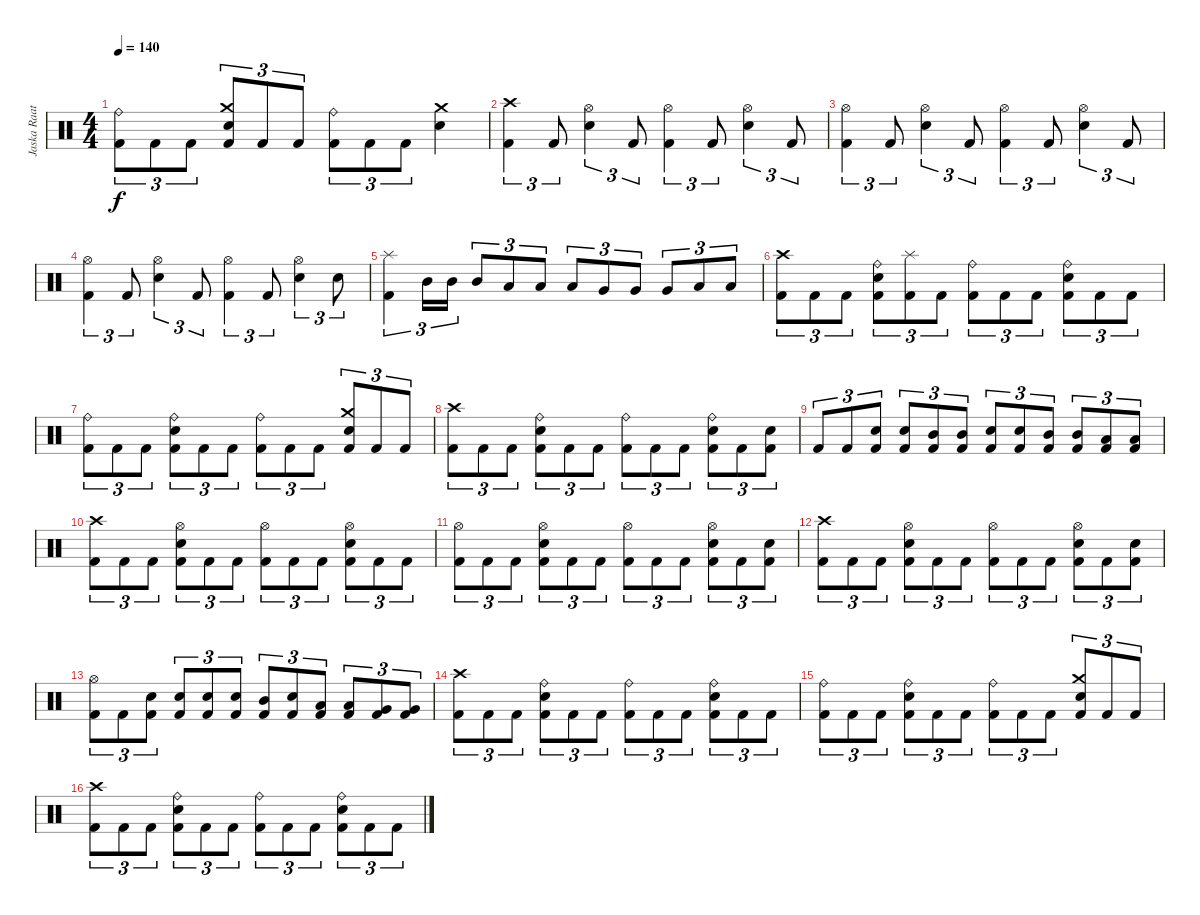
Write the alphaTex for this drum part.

\track ("Jaska Raatikainen" "Jaska Raat") {instrument percussion}
\staff {score}
\articulation defaults
\ts (4 4)
\tempo 140
\clef neutral
\ks c
("Ride (bell)" "Kick (hit) 2").8{tu (3 2) dy f} "Kick (hit) 2".8{tu (3 2)} "Kick (hit) 2".8{tu (3 2)} ("Crash medium (hit)" "Electric Snare (hit)" "Kick (hit) 2").8{tu (3 2)} "Kick (hit) 2".8{tu (3 2)} "Kick (hit) 2".8{tu (3 2)} ("Ride (bell)" "Kick (hit) 2").8{tu (3 2)} "Kick (hit) 2".8{tu (3 2)} "Kick (hit) 2".8{tu (3 2)} ("Crash medium (hit)" "Electric Snare (hit)").4 |
("Crash high (hit)" "Kick (hit) 2").4{tu (3 2)} "Kick (hit) 2".8{tu (3 2)} ("Hi-Hat (open)" "Electric Snare (hit)").4{tu (3 2)} "Kick (hit) 2".8{tu (3 2)} ("Hi-Hat (open)" "Kick (hit) 2").4{tu (3 2)} "Kick (hit) 2".8{tu (3 2)} ("Hi-Hat (open)" "Electric Snare (hit)").4{tu (3 2)} "Kick (hit) 2".8{tu (3 2)} |
("Hi-Hat (open)" "Kick (hit) 2").4{tu (3 2)} "Kick (hit) 2".8{tu (3 2)} ("Hi-Hat (open)" "Electric Snare (hit)").4{tu (3 2)} "Kick (hit) 2".8{tu (3 2)} ("Hi-Hat (open)" "Kick (hit) 2").4{tu (3 2)} "Kick (hit) 2".8{tu (3 2)} ("Hi-Hat (open)" "Electric Snare (hit)").4{tu (3 2)} "Kick (hit) 2".8{tu (3 2)} |
("Hi-Hat (open)" "Kick (hit) 2").4{tu (3 2)} "Kick (hit) 2".8{tu (3 2)} ("Hi-Hat (open)" "Electric Snare (hit)").4{tu (3 2)} "Kick (hit) 2".8{tu (3 2)} ("Hi-Hat (open)" "Kick (hit) 2").4{tu (3 2)} "Kick (hit) 2".8{tu (3 2)} ("Hi-Hat (open)" "Electric Snare (hit)").4{tu (3 2)} "Electric Snare (hit)".8{tu (3 2)} |
("Splash (hit)" "Kick (hit) 2").4{tu (3 2)} "Mid Tom (hit)".16{tu (3 2)} "Mid Tom (hit)".16{tu (3 2)} "Mid Tom (hit)".8{tu (3 2)} "Low Tom (hit)".8{tu (3 2)} "Low Tom (hit)".8{tu (3 2)} "Low Tom (hit)".8{tu (3 2)} "Very Low Tom (hit)".8{tu (3 2)} "Very Low Tom (hit)".8{tu (3 2)} "Very Low Tom (hit)".8{tu (3 2)} "Low Floor Tom (hit)".8{tu (3 2)} "Low Floor Tom (hit)".8{tu (3 2)} |
("Crash high (hit)" "Kick (hit) 2").8{tu (3 2)} "Kick (hit) 2".8{tu (3 2)} "Kick (hit) 2".8{tu (3 2)} ("Ride (bell)" "Electric Snare (hit)" "Kick (hit) 2").8{tu (3 2)} ("Splash (hit)" "Kick (hit) 2").8{tu (3 2)} "Kick (hit) 2".8{tu (3 2)} ("Ride (bell)" "Kick (hit) 2").8{tu (3 2)} "Kick (hit) 2".8{tu (3 2)} "Kick (hit) 2".8{tu (3 2)} ("Ride (bell)" "Electric Snare (hit)" "Kick (hit) 2").8{tu (3 2)} "Kick (hit) 2".8{tu (3 2)} "Kick (hit) 2".8{tu (3 2)} |
("Ride (bell)" "Kick (hit) 2").8{tu (3 2)} "Kick (hit) 2".8{tu (3 2)} "Kick (hit) 2".8{tu (3 2)} ("Ride (bell)" "Electric Snare (hit)" "Kick (hit) 2").8{tu (3 2)} "Kick (hit) 2".8{tu (3 2)} "Kick (hit) 2".8{tu (3 2)} ("Ride (bell)" "Kick (hit) 2").8{tu (3 2)} "Kick (hit) 2".8{tu (3 2)} "Kick (hit) 2".8{tu (3 2)} ("Crash medium (hit)" "Electric Snare (hit)" "Kick (hit) 2").8{tu (3 2)} "Kick (hit) 2".8{tu (3 2)} "Kick (hit) 2".8{tu (3 2)} |
("Crash high (hit)" "Kick (hit) 2").8{tu (3 2)} "Kick (hit) 2".8{tu (3 2)} "Kick (hit) 2".8{tu (3 2)} ("Ride (bell)" "Electric Snare (hit)" "Kick (hit) 2").8{tu (3 2)} "Kick (hit) 2".8{tu (3 2)} "Kick (hit) 2".8{tu (3 2)} ("Ride (bell)" "Kick (hit) 2").8{tu (3 2)} "Kick (hit) 2".8{tu (3 2)} "Kick (hit) 2".8{tu (3 2)} ("Ride (bell)" "Electric Snare (hit)" "Kick (hit) 2").8{tu (3 2)} "Kick (hit) 2".8{tu (3 2)} ("Electric Snare (hit)" "Kick (hit) 2").8{tu (3 2)} |
"Kick (hit) 2".8{tu (3 2)} "Kick (hit) 2".8{tu (3 2)} ("Electric Snare (hit)" "Kick (hit) 2").8{tu (3 2)} ("Electric Snare (hit)" "Kick (hit) 2").8{tu (3 2)} ("Mid Tom (hit)" "Kick (hit) 2").8{tu (3 2)} ("Mid Tom (hit)" "Kick (hit) 2").8{tu (3 2)} ("Electric Snare (hit)" "Kick (hit) 2").8{tu (3 2)} ("Electric Snare (hit)" "Kick (hit) 2").8{tu (3 2)} ("Mid Tom (hit)" "Kick (hit) 2").8{tu (3 2)} ("Mid Tom (hit)" "Kick (hit) 2").8{tu (3 2)} ("Low Tom (hit)" "Kick (hit) 2").8{tu (3 2)} ("Low Tom (hit)" "Kick (hit) 2").8{tu (3 2)} |
("Crash high (hit)" "Kick (hit) 2").8{tu (3 2)} "Kick (hit) 2".8{tu (3 2)} "Kick (hit) 2".8{tu (3 2)} ("Hi-Hat (open)" "Electric Snare (hit)" "Kick (hit) 2").8{tu (3 2)} "Kick (hit) 2".8{tu (3 2)} "Kick (hit) 2".8{tu (3 2)} ("Hi-Hat (open)" "Kick (hit) 2").8{tu (3 2)} "Kick (hit) 2".8{tu (3 2)} "Kick (hit) 2".8{tu (3 2)} ("Hi-Hat (open)" "Electric Snare (hit)" "Kick (hit) 2").8{tu (3 2)} "Kick (hit) 2".8{tu (3 2)} "Kick (hit) 2".8{tu (3 2)} |
("Hi-Hat (open)" "Kick (hit) 2").8{tu (3 2)} "Kick (hit) 2".8{tu (3 2)} "Kick (hit) 2".8{tu (3 2)} ("Hi-Hat (open)" "Electric Snare (hit)" "Kick (hit) 2").8{tu (3 2)} "Kick (hit) 2".8{tu (3 2)} "Kick (hit) 2".8{tu (3 2)} ("Hi-Hat (open)" "Kick (hit) 2").8{tu (3 2)} "Kick (hit) 2".8{tu (3 2)} "Kick (hit) 2".8{tu (3 2)} ("Hi-Hat (open)" "Electric Snare (hit)" "Kick (hit) 2").8{tu (3 2)} "Kick (hit) 2".8{tu (3 2)} ("Electric Snare (hit)" "Kick (hit) 2").8{tu (3 2)} |
("Crash high (hit)" "Kick (hit) 2").8{tu (3 2)} "Kick (hit) 2".8{tu (3 2)} "Kick (hit) 2".8{tu (3 2)} ("Hi-Hat (open)" "Electric Snare (hit)" "Kick (hit) 2").8{tu (3 2)} "Kick (hit) 2".8{tu (3 2)} "Kick (hit) 2".8{tu (3 2)} ("Hi-Hat (open)" "Kick (hit) 2").8{tu (3 2)} "Kick (hit) 2".8{tu (3 2)} "Kick (hit) 2".8{tu (3 2)} ("Hi-Hat (open)" "Electric Snare (hit)" "Kick (hit) 2").8{tu (3 2)} "Kick (hit) 2".8{tu (3 2)} ("Electric Snare (hit)" "Kick (hit) 2").8{tu (3 2)} |
("Hi-Hat (open)" "Kick (hit) 2").8{tu (3 2)} "Kick (hit) 2".8{tu (3 2)} ("Electric Snare (hit)" "Kick (hit) 2").8{tu (3 2)} ("Electric Snare (hit)" "Kick (hit) 2").8{tu (3 2)} ("Electric Snare (hit)" "Kick (hit) 2").8{tu (3 2)} ("Electric Snare (hit)" "Kick (hit) 2").8{tu (3 2)} ("Mid Tom (hit)" "Kick (hit) 2").8{tu (3 2)} ("Electric Snare (hit)" "Kick (hit) 2").8{tu (3 2)} ("Low Tom (hit)" "Kick (hit) 2").8{tu (3 2)} ("Low Tom (hit)" "Kick (hit) 2").8{tu (3 2)} ("Very Low Tom (hit)" "Kick (hit) 2").8{tu (3 2)} ("Very Low Tom (hit)" "Kick (hit) 2").8{tu (3 2)} |
("Crash high (hit)" "Kick (hit) 2").8{tu (3 2)} "Kick (hit) 2".8{tu (3 2)} "Kick (hit) 2".8{tu (3 2)} ("Ride (bell)" "Electric Snare (hit)" "Kick (hit) 2").8{tu (3 2)} "Kick (hit) 2".8{tu (3 2)} "Kick (hit) 2".8{tu (3 2)} ("Ride (bell)" "Kick (hit) 2").8{tu (3 2)} "Kick (hit) 2".8{tu (3 2)} "Kick (hit) 2".8{tu (3 2)} ("Ride (bell)" "Electric Snare (hit)" "Kick (hit) 2").8{tu (3 2)} "Kick (hit) 2".8{tu (3 2)} "Kick (hit) 2".8{tu (3 2)} |
("Ride (bell)" "Kick (hit) 2").8{tu (3 2)} "Kick (hit) 2".8{tu (3 2)} "Kick (hit) 2".8{tu (3 2)} ("Ride (bell)" "Electric Snare (hit)" "Kick (hit) 2").8{tu (3 2)} "Kick (hit) 2".8{tu (3 2)} "Kick (hit) 2".8{tu (3 2)} ("Ride (bell)" "Kick (hit) 2").8{tu (3 2)} "Kick (hit) 2".8{tu (3 2)} "Kick (hit) 2".8{tu (3 2)} ("Crash medium (hit)" "Electric Snare (hit)" "Kick (hit) 2").8{tu (3 2)} "Kick (hit) 2".8{tu (3 2)} "Kick (hit) 2".8{tu (3 2)} |
("Crash high (hit)" "Kick (hit) 2").8{tu (3 2)} "Kick (hit) 2".8{tu (3 2)} "Kick (hit) 2".8{tu (3 2)} ("Ride (bell)" "Electric Snare (hit)" "Kick (hit) 2").8{tu (3 2)} "Kick (hit) 2".8{tu (3 2)} "Kick (hit) 2".8{tu (3 2)} ("Ride (bell)" "Kick (hit) 2").8{tu (3 2)} "Kick (hit) 2".8{tu (3 2)} "Kick (hit) 2".8{tu (3 2)} ("Ride (bell)" "Electric Snare (hit)" "Kick (hit) 2").8{tu (3 2)} "Kick (hit) 2".8{tu (3 2)} "Kick (hit) 2".8{tu (3 2)}
